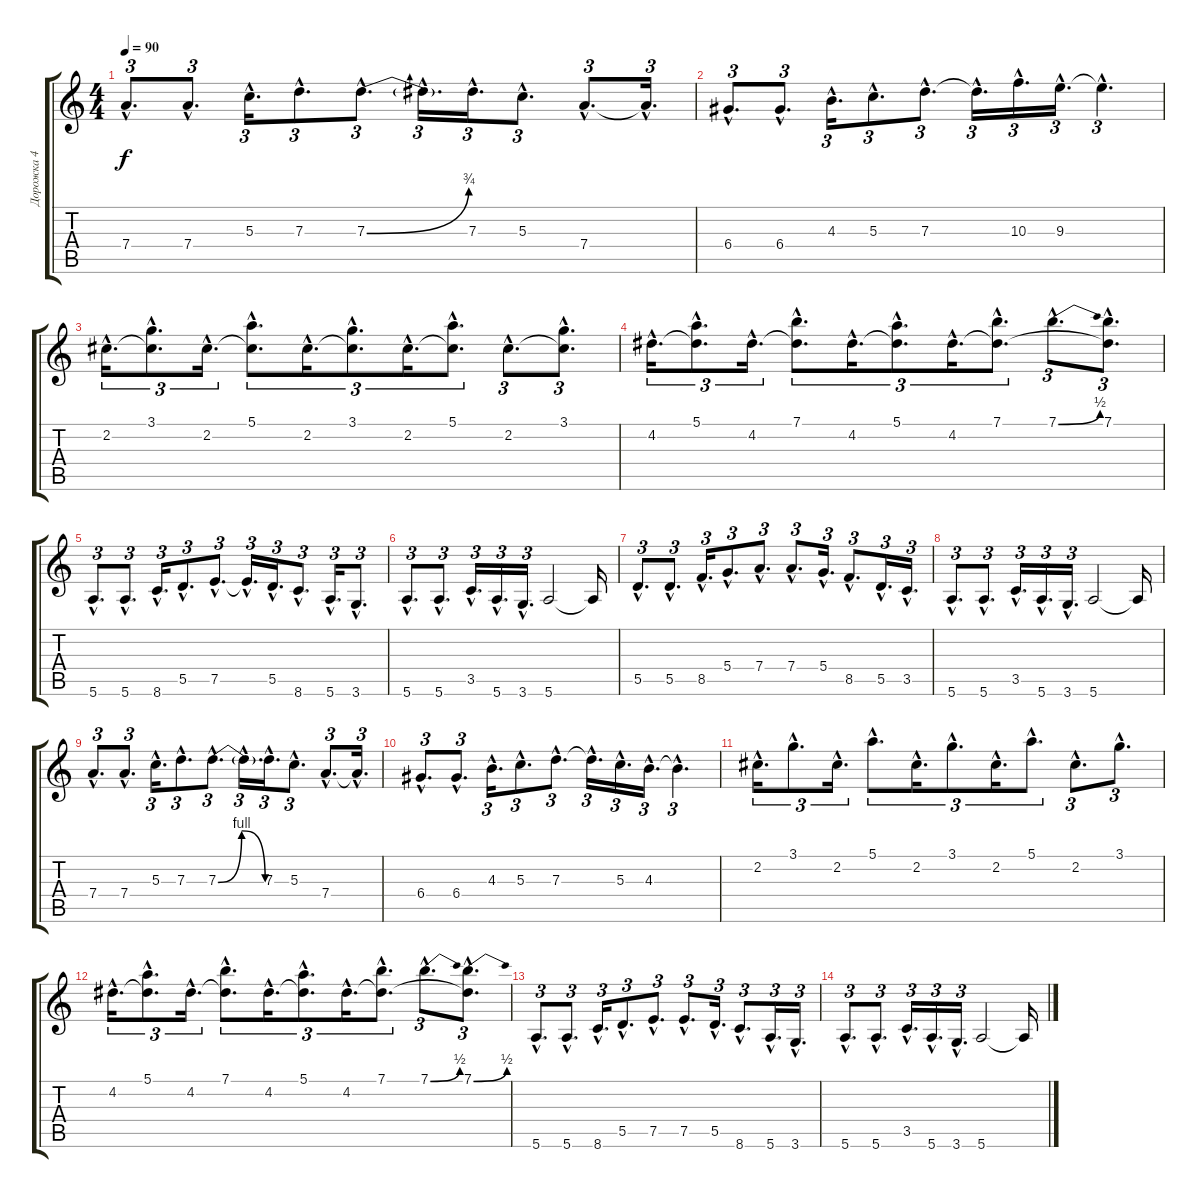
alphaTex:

\track ("Дорожка 4" "Дорожка 4") {instrument electricguitarclean}
\staff {score tabs}
\tuning (E4 B3 G3 D3 A2 E2) {hide}
\ts (4 4)
\tempo 90
\clef g2
\ks c
7.4{hac}.8{d tu (3 2) dy f} 7.4{hac}.8{d tu (3 2)} 5.3{hac}.16{d tu (3 2)} 7.3{hac}.8{d tu (3 2)} 7.3{be (bend 0 0 60 3) hac}.8{d tu (3 2)} 7.3{hac t}.16{d tu (3 2)} 7.3{hac}.16{d tu (3 2)} 5.3{hac}.8{d tu (3 2)} 7.4{hac}.8{d tu (3 2)} 7.4{hac t}.16{d tu (3 2)} |
6.4{hac}.8{d tu (3 2)} 6.4{hac}.8{d tu (3 2)} 4.3{hac}.16{d tu (3 2)} 5.3{hac}.8{d tu (3 2)} 7.3{hac}.8{d tu (3 2)} 7.3{hac t}.16{d tu (3 2)} 10.3{hac}.16{d tu (3 2)} 9.3{hac}.16{d tu (3 2)} 9.3{hac t}.4{d tu (3 2)} |
2.2{hac}.16{d tu (3 2)} (3.1{hac} 2.2{hac t}).8{d tu (3 2)} 2.2{hac}.16{d tu (3 2)} (5.1{hac} 2.2{hac t}).8{d tu (3 2)} 2.2{hac}.16{d tu (3 2)} (3.1{hac} 2.2{hac t}).8{d tu (3 2)} 2.2{hac}.16{d tu (3 2)} (5.1{hac} 2.2{hac t}).8{d tu (3 2)} 2.2{hac}.8{d tu (3 2)} (3.1{hac} 2.2{hac t}).8{d tu (3 2)} |
4.2{hac}.16{d tu (3 2)} (5.1{hac} 4.2{hac t}).8{d tu (3 2)} 4.2{hac}.16{d tu (3 2)} (7.1{hac} 4.2{hac t}).8{d tu (3 2)} 4.2{hac}.16{d tu (3 2)} (5.1{hac} 4.2{hac t}).8{d tu (3 2)} 4.2{hac}.16{d tu (3 2)} (7.1{hac} 4.2{hac t}).8{d tu (3 2)} 7.1{be (bend 0 0 60 2) hac}.8{d tu (3 2)} (7.1{hac} 4.2{hac t}).8{d tu (3 2)} |
5.6{hac}.8{d tu (3 2)} 5.6{hac}.8{d tu (3 2)} 8.6{hac}.16{d tu (3 2)} 5.5{hac}.8{d tu (3 2)} 7.5{hac}.8{d tu (3 2)} 7.5{hac t}.16{d tu (3 2)} 5.5{hac}.16{d tu (3 2)} 8.6{hac}.8{d tu (3 2)} 5.6{hac}.16{d tu (3 2)} 3.6{hac}.8{d tu (3 2)} |
5.6{hac}.8{d tu (3 2)} 5.6{hac}.8{d tu (3 2)} 3.5{hac}.16{d tu (3 2)} 5.6{hac}.16{d tu (3 2)} 3.6{hac}.16{d tu (3 2)} 5.6.2 5.6{t}.16 |
5.5{hac}.8{d tu (3 2)} 5.5{hac}.8{d tu (3 2)} 8.5{hac}.16{d tu (3 2)} 5.4{hac}.8{d tu (3 2)} 7.4{hac}.8{d tu (3 2)} 7.4{hac}.8{d tu (3 2)} 5.4{hac}.16{d tu (3 2)} 8.5{hac}.8{d tu (3 2)} 5.5{hac}.16{d tu (3 2)} 3.5{hac}.16{d tu (3 2)} |
5.6{hac}.8{d tu (3 2)} 5.6{hac}.8{d tu (3 2)} 3.5{hac}.16{d tu (3 2)} 5.6{hac}.16{d tu (3 2)} 3.6{hac}.16{d tu (3 2)} 5.6.2 5.6{t}.16 |
7.4{hac}.8{d tu (3 2)} 7.4{hac}.8{d tu (3 2)} 5.3{hac}.16{d tu (3 2)} 7.3{hac}.8{d tu (3 2)} 7.3{be (bendrelease 0 0 30 4 30 4 60 0) hac}.8{d tu (3 2)} 7.3{hac t}.16{d tu (3 2)} 7.3{hac}.16{d tu (3 2)} 5.3{hac}.8{d tu (3 2)} 7.4{hac}.8{d tu (3 2)} 7.4{hac t}.16{d tu (3 2)} |
6.4{hac}.8{d tu (3 2)} 6.4{hac}.8{d tu (3 2)} 4.3{hac}.16{d tu (3 2)} 5.3{hac}.8{d tu (3 2)} 7.3{hac}.8{d tu (3 2)} 7.3{hac t}.16{d tu (3 2)} 5.3{hac}.16{d tu (3 2)} 4.3{hac}.16{d tu (3 2)} 4.3{hac t}.4{d tu (3 2)} |
2.2{hac}.16{d tu (3 2)} 3.1{hac}.8{d tu (3 2)} 2.2{hac}.16{d tu (3 2)} 5.1{hac}.8{d tu (3 2)} 2.2{hac}.16{d tu (3 2)} 3.1{hac}.8{d tu (3 2)} 2.2{hac}.16{d tu (3 2)} 5.1{hac}.8{d tu (3 2)} 2.2{hac}.8{d tu (3 2)} 3.1{hac}.8{d tu (3 2)} |
4.2{hac}.16{d tu (3 2)} (5.1{hac} 4.2{hac t}).8{d tu (3 2)} 4.2{hac}.16{d tu (3 2)} (7.1{hac} 4.2{hac t}).8{d tu (3 2)} 4.2{hac}.16{d tu (3 2)} (5.1{hac} 4.2{hac t}).8{d tu (3 2)} 4.2{hac}.16{d tu (3 2)} (7.1{hac} 4.2{hac t}).8{d tu (3 2)} 7.1{be (bend 0 0 60 2) hac}.8{d tu (3 2)} (7.1{be (bend 0 0 60 2) hac} 4.2{hac t}).8{d tu (3 2)} |
5.6{hac}.8{d tu (3 2) volume 1} 5.6{hac}.8{d tu (3 2)} 8.6{hac}.16{d tu (3 2)} 5.5{hac}.8{d tu (3 2)} 7.5{hac}.8{d tu (3 2)} 7.5{hac}.8{d tu (3 2)} 5.5{hac}.16{d tu (3 2)} 8.6{hac}.8{d tu (3 2)} 5.6{hac}.16{d tu (3 2)} 3.6{hac}.16{d tu (3 2)} |
5.6{hac}.8{d tu (3 2)} 5.6{hac}.8{d tu (3 2)} 3.5{hac}.16{d tu (3 2)} 5.6{hac}.16{d tu (3 2)} 3.6{hac}.16{d tu (3 2)} 5.6.2 5.6{t}.16
